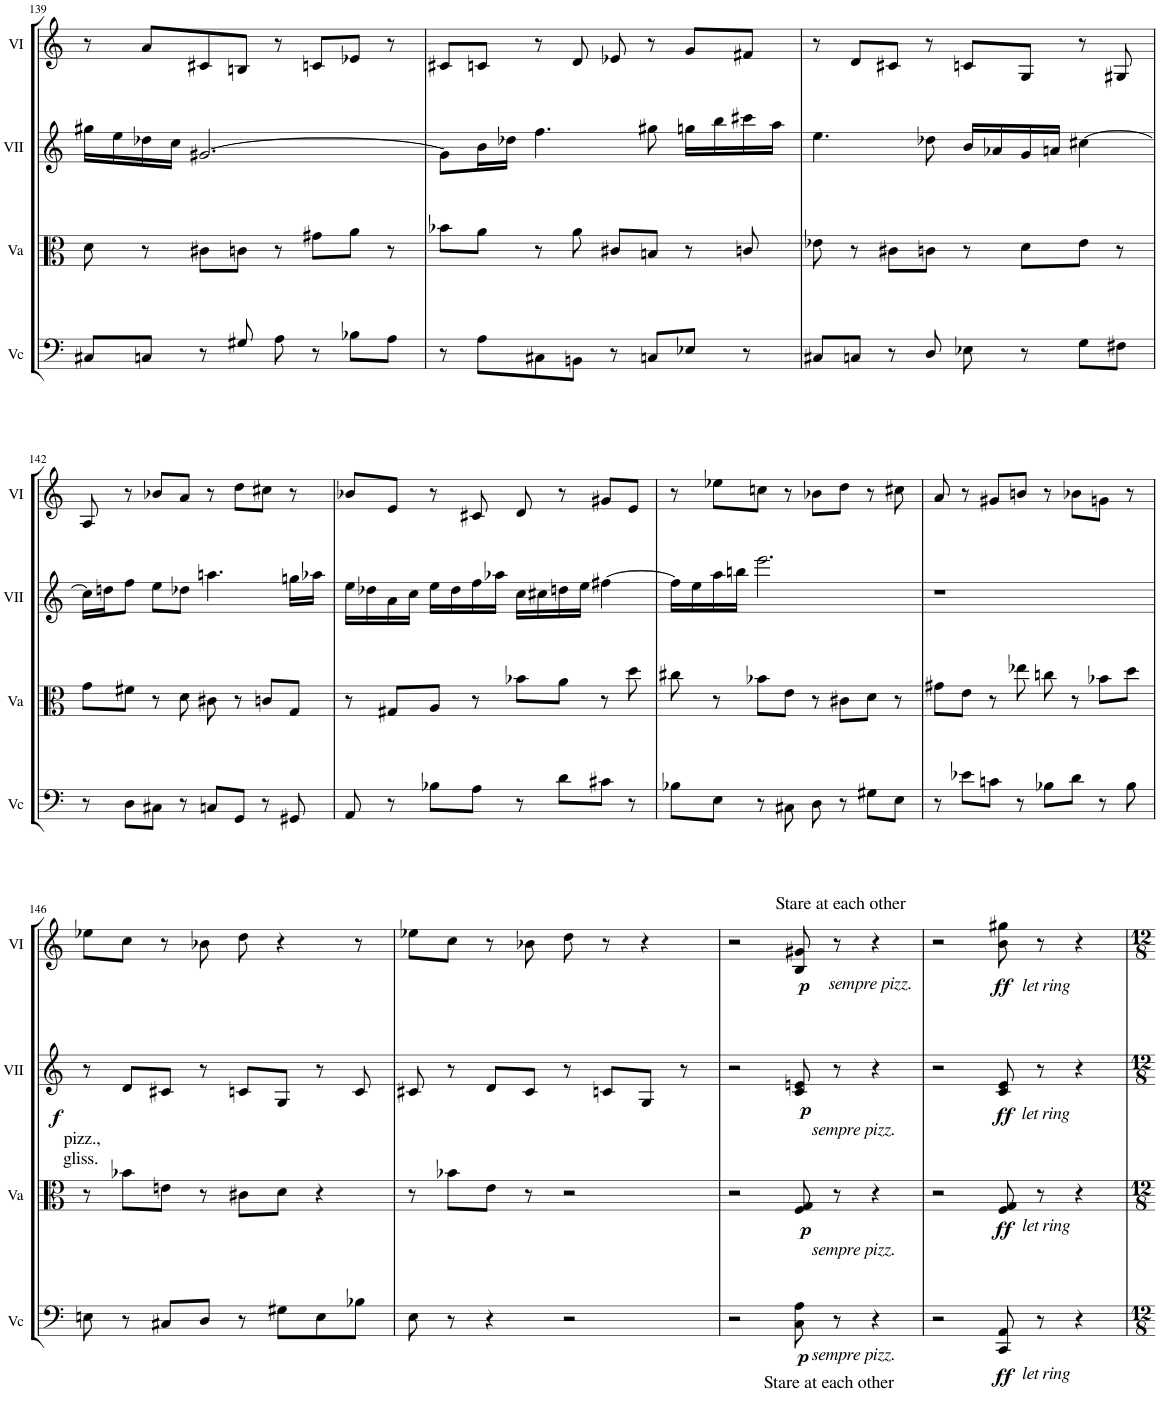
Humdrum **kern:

**kern	**dynam	**kern	**dynam	**kern	**dynam	**kern	**dynam
*part4	*part4	*part3	*part3	*part2	*part2	*part1	*part1
*staff4	*staff4	*staff3	*staff3	*staff2	*staff2	*staff1	*staff1
*I"Vc	*	*I"Va	*	*I"VII	*	*I"VI	*
*I'Vc	*	*I'Va	*	*I'VII	*	*I'VI	*
!!LO:PB:g=z
*clefF4	*	*clefC3	*	*clefG2	*	*clefG2	*
*k[]	*	*k[]	*	*k[]	*	*k[]	*
*M4/4	*	*M4/4	*	*M4/4	*	*M4/4	*
=139	=139	=139	=139	=139	=139	=139	=139
8C#X/L	.	8d\	.	16gg#X\LL	.	8r	.
.	.	.	.	16ee\	.	.	.
8Cn/J	.	8r	.	16dd-X\	.	8a/L	.
.	.	.	.	16cc\JJ	.	.	.
8r	.	8c#X\L	.	[2.g#X/	.	8c#X/	.
8G#X/	.	8cn\J	.	.	.	8Bn/J	.
8A\	.	8r	.	.	.	8r	.
8r	.	8g#X\L	.	.	.	8cn/L	.
8B-X\L	.	8a\J	.	.	.	8e-X/J	.
8A\J	.	8r	.	.	.	8r	.
=140	=140	=140	=140	=140	=140	=140	=140
8r	.	8b-X\L	.	8g#\L]	.	8c#X/L	.
8A\L	.	8a\J	.	16b\L	.	8cn/J	.
.	.	.	.	16dd-X\JJ	.	.	.
8C#X\	.	8r	.	4.ff\	.	8r	.
8BBn\J	.	8a\	.	.	.	8d/	.
8r	.	8c#X/L	.	.	.	8e-X/	.
8Cn/L	.	8Bn/J	.	8gg#X\	.	8r	.
8E-X/J	.	8r	.	16ggn\LL	.	8g/L	.
.	.	.	.	16bb\	.	.	.
8r	.	8cn/	.	16ccc#X\	.	8f#X/J	.
.	.	.	.	16aa\JJ	.	.	.
=141	=141	=141	=141	=141	=141	=141	=141
8C#X/L	.	8e-X\	.	4.ee\	.	8r	.
8Cn/J	.	8r	.	.	.	8d/L	.
8r	.	8c#X\L	.	.	.	8c#X/J	.
8D/	.	8cn\J	.	8dd-X\	.	8r	.
8E-X\	.	8r	.	16b/LL	.	8cn/L	.
.	.	.	.	16a-X/	.	.	.
8r	.	8d\L	.	16g/	.	8G/J	.
.	.	.	.	16an/JJ	.	.	.
8G\L	.	8e-\J	.	[4cc#X\	.	8r	.
8F#X\J	.	8r	.	.	.	8G#X/	.
!!LO:LB:g=z
=142	=142	=142	=142	=142	=142	=142	=142
8r	.	8g\L	.	16cc#\LL]	.	8A/	.
.	.	.	.	16ddn\J	.	.	.
8D\L	.	8f#X\J	.	8ff\J	.	8r	.
8C#X\J	.	8r	.	8ee\L	.	8b-X/L	.
8r	.	8d\	.	8dd-X\J	.	8a/J	.
8Cn/L	.	8c#X\	.	4.aan\	.	8r	.
8GG/J	.	8r	.	.	.	8dd\L	.
8r	.	8cn/L	.	.	.	8cc#X\J	.
8GG#X/	.	8G/J	.	16ggn\LL	.	8r	.
.	.	.	.	16aa-X\JJ	.	.	.
=143	=143	=143	=143	=143	=143	=143	=143
8AA/	.	8r	.	16ee\LL	.	8b-X/L	.
.	.	.	.	16dd-X\	.	.	.
8r	.	8G#X/L	.	16a\	.	8e/J	.
.	.	.	.	16cc\JJ	.	.	.
8B-X\L	.	8A/J	.	16ee\LL	.	8r	.
.	.	.	.	16dd-\	.	.	.
8A\J	.	8r	.	16ff\	.	8c#X/	.
.	.	.	.	16aa-X\JJ	.	.	.
8r	.	8b-X\L	.	16cc\LL	.	8d/	.
.	.	.	.	16cc#X\	.	.	.
8d\L	.	8a\J	.	16ddn\	.	8r	.
.	.	.	.	16ee\JJ	.	.	.
8c#X\J	.	8r	.	[4ff#X\	.	8g#X/L	.
8r	.	8dd\	.	.	.	8e/J	.
=144	=144	=144	=144	=144	=144	=144	=144
8B-X\L	.	8cc#X\	.	16ff#\LL]	.	8r	.
.	.	.	.	16ee\	.	.	.
8E\J	.	8r	.	16aa\	.	8ee-X\L	.
.	.	.	.	16bbn\JJ	.	.	.
8r	.	8b-X\L	.	2.eee\	.	8ccn\J	.
8C#X\	.	8e\J	.	.	.	8r	.
8D\	.	8r	.	.	.	8b-X\L	.
8r	.	8c#X\L	.	.	.	8dd\J	.
8G#X\L	.	8d\J	.	.	.	8r	.
8E\J	.	8r	.	.	.	8cc#X\	.
=145	=145	=145	=145	=145	=145	=145	=145
8r	.	8g#X\L	.	1r	.	8a/	.
8e-X\L	.	8e\J	.	.	.	8r	.
8cn\J	.	8r	.	.	.	8g#X/L	.
8r	.	8ee-X\	.	.	.	8bn/J	.
8B-X\L	.	8ccn\	.	.	.	8r	.
8d\J	.	8r	.	.	.	8b-X\L	.
8r	.	8b-X\L	.	.	.	8gn\J	.
8B-\	.	8dd\J	.	.	.	8r	.
!!LO:LB:g=z
=146	=146	=146	=146	=146	=146	=146	=146
!	!	!	!	!	!LO:DY:b	!	!
8En\	.	8r	.	8r	f	8ee-X\L	.
!	!	!	!	!LO:TX:b:t=pizz.,	!	!	!
!	!	!	!	!LO:TX:b:t=gliss.	!	!	!
8r	.	8b-X\L	.	8d/L	.	8cc\J	.
8C#X/L	.	8en\J	.	8c#X/J	.	8r	.
8D/J	.	8r	.	8r	.	8b-X\	.
8r	.	8c#X\L	.	8cn/L	.	8dd\	.
8G#X\L	.	8d\J	.	8G/J	.	4r	.
8E\	.	4r	.	8r	.	.	.
8B-X\J	.	.	.	8c/	.	8r	.
=147	=147	=147	=147	=147	=147	=147	=147
8E\	.	8r	.	8c#X/	.	8ee-X\L	.
8r	.	8b-X\L	.	8r	.	8cc\J	.
4r	.	8e\J	.	8d/L	.	8r	.
.	.	8r	.	8c#/J	.	8b-X\	.
2r	.	2r	.	8r	.	8dd\	.
.	.	.	.	8cn/L	.	8r	.
.	.	.	.	8G/J	.	4r	.
.	.	.	.	8r	.	.	.
=148	=148	=148	=148	=148	=148	=148	=148
!	!	!	!	!	!	!LO:TX:a:t=Stare at each other	!
!	!	!	!	!	!	!LO:TX:b:i:t=sempre pizz.	!
2r	.	2r	.	2r	.	2r	.
!	!	!	!	!LO:TX:b:i:t=sempre pizz.	!	!	!
!	!	!LO:TX:b:i:t=sempre pizz.	!	!	!	!	!
!LO:TX:b:i:t=sempre pizz.	!	!	!	!	!	!	!
!LO:TX:b:t=Stare at each other	!	!	!	!	!	!	!
!	!LO:DY:b	!	!LO:DY:b	!	!LO:DY:b	!	!LO:DY:b
8C\ 8A\	p	8F/ 8G/	p	8c/ 8en/	p	8B/ 8g#X/	p
8r	.	8r	.	8r	.	8r	.
4r	.	4r	.	4r	.	4r	.
=149	=149	=149	=149	=149	=149	=149	=149
2r	.	2r	.	2r	.	2r	.
!	!LO:DY:b	!	!LO:DY:b	!	!LO:DY:b	!	!LO:DY:b
8CC/ 8AA/	ff	8F/ 8G/	ff	8c/ 8e/	ff	8b\ 8gg#X\	ff
!	!	!	!	!	!	!LO:TX:b:i:t=let ring	!
!	!	!	!	!LO:TX:b:i:t=let ring	!	!	!
!	!	!LO:TX:b:i:t=let ring	!	!	!	!	!
!LO:TX:b:i:t=let ring	!	!	!	!	!	!	!
8r	.	8r	.	8r	.	8r	.
4r	.	4r	.	4r	.	4r	.
=	=	=	=	=	=	=	=
*-	*-	*-	*-	*-	*-	*-	*-
